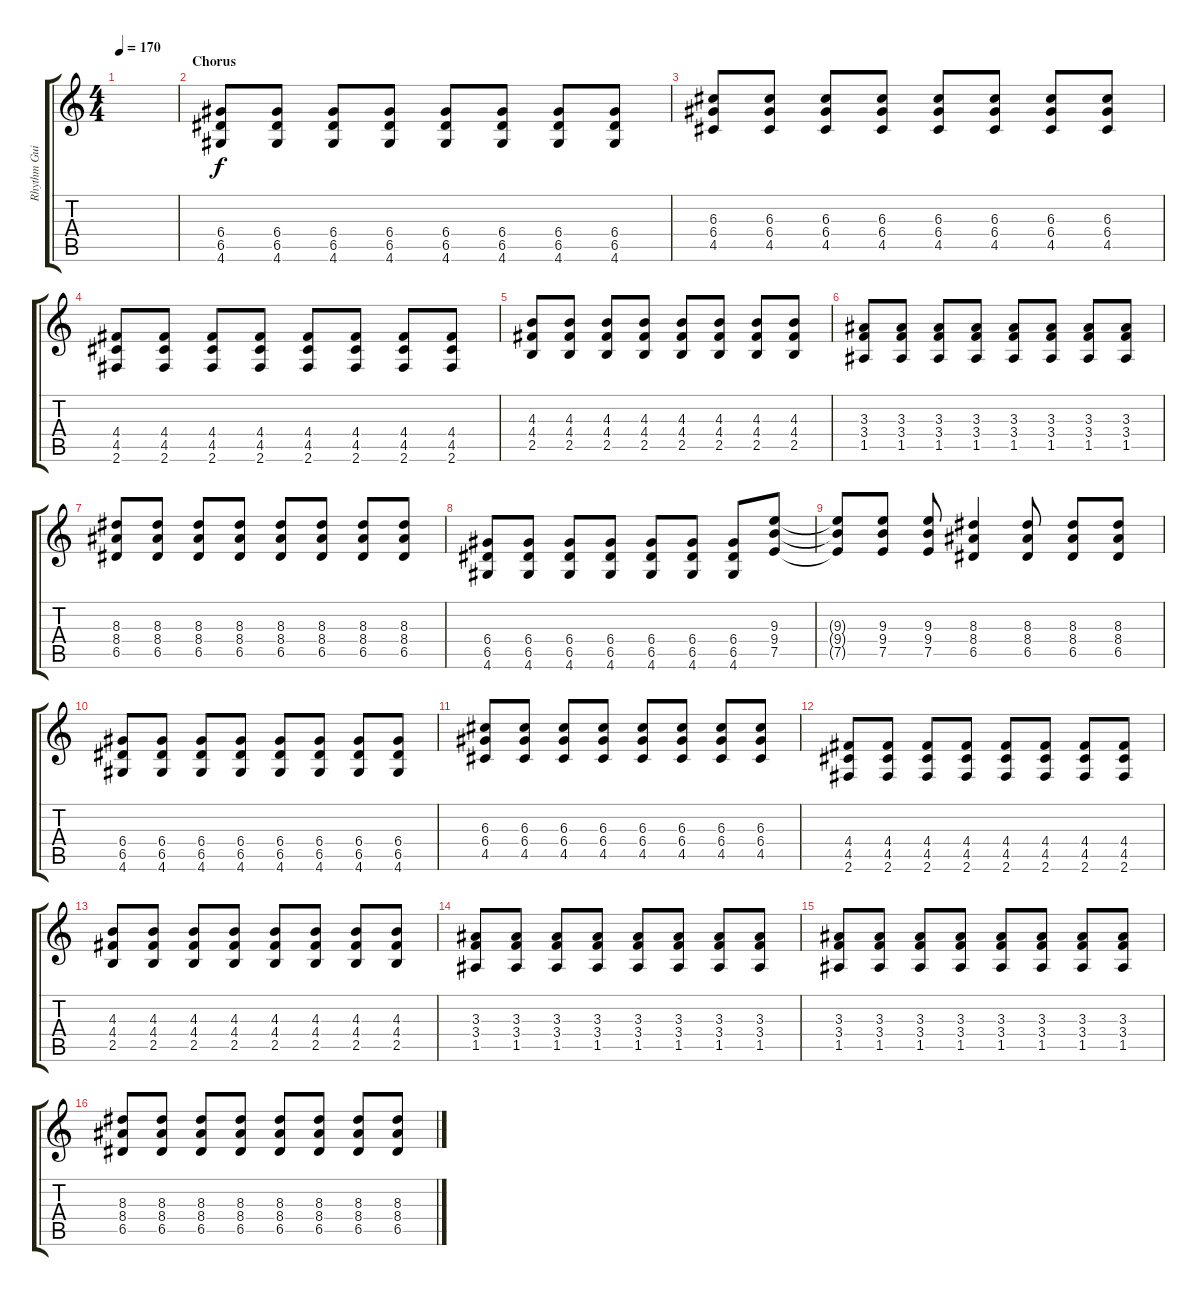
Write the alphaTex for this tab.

\track ("Rhythm Guitar" "Rhythm Gui") {instrument distortionguitar}
\staff {score tabs}
\tuning (E4 B3 G3 D3 A2 E2) {hide}
\ts (4 4)
\tempo 170
\clef g2
\ks c
|
\section ("" "Chorus")
(6.4 6.5 4.6).8 (6.4 6.5 4.6).8 (6.4 6.5 4.6).8 (6.4 6.5 4.6).8 (6.4 6.5 4.6).8 (6.4 6.5 4.6).8 (6.4 6.5 4.6).8 (6.4 6.5 4.6).8 |
(6.3 6.4 4.5).8 (6.3 6.4 4.5).8 (6.3 6.4 4.5).8 (6.3 6.4 4.5).8 (6.3 6.4 4.5).8 (6.3 6.4 4.5).8 (6.3 6.4 4.5).8 (6.3 6.4 4.5).8 |
(4.4 4.5 2.6).8 (4.4 4.5 2.6).8 (4.4 4.5 2.6).8 (4.4 4.5 2.6).8 (4.4 4.5 2.6).8 (4.4 4.5 2.6).8 (4.4 4.5 2.6).8 (4.4 4.5 2.6).8 |
(4.3 4.4 2.5).8 (4.3 4.4 2.5).8 (4.3 4.4 2.5).8 (4.3 4.4 2.5).8 (4.3 4.4 2.5).8 (4.3 4.4 2.5).8 (4.3 4.4 2.5).8 (4.3 4.4 2.5).8 |
(3.3 3.4 1.5).8 (3.3 3.4 1.5).8 (3.3 3.4 1.5).8 (3.3 3.4 1.5).8 (3.3 3.4 1.5).8 (3.3 3.4 1.5).8 (3.3 3.4 1.5).8 (3.3 3.4 1.5).8 |
(8.3 8.4 6.5).8 (8.3 8.4 6.5).8 (8.3 8.4 6.5).8 (8.3 8.4 6.5).8 (8.3 8.4 6.5).8 (8.3 8.4 6.5).8 (8.3 8.4 6.5).8 (8.3 8.4 6.5).8 |
(6.4 6.5 4.6).8 (6.4 6.5 4.6).8 (6.4 6.5 4.6).8 (6.4 6.5 4.6).8 (6.4 6.5 4.6).8 (6.4 6.5 4.6).8 (6.4 6.5 4.6).8 (9.3 9.4 7.5).8 |
(9.3{t} 9.4{t} 7.5{t}).8 (9.3 9.4 7.5).8 (9.3 9.4 7.5).8 (8.3 8.4 6.5).4 (8.3 8.4 6.5).8 (8.3 8.4 6.5).8 (8.3 8.4 6.5).8 |
(6.4 6.5 4.6).8 (6.4 6.5 4.6).8 (6.4 6.5 4.6).8 (6.4 6.5 4.6).8 (6.4 6.5 4.6).8 (6.4 6.5 4.6).8 (6.4 6.5 4.6).8 (6.4 6.5 4.6).8 |
(6.3 6.4 4.5).8 (6.3 6.4 4.5).8 (6.3 6.4 4.5).8 (6.3 6.4 4.5).8 (6.3 6.4 4.5).8 (6.3 6.4 4.5).8 (6.3 6.4 4.5).8 (6.3 6.4 4.5).8 |
(4.4 4.5 2.6).8 (4.4 4.5 2.6).8 (4.4 4.5 2.6).8 (4.4 4.5 2.6).8 (4.4 4.5 2.6).8 (4.4 4.5 2.6).8 (4.4 4.5 2.6).8 (4.4 4.5 2.6).8 |
(4.3 4.4 2.5).8 (4.3 4.4 2.5).8 (4.3 4.4 2.5).8 (4.3 4.4 2.5).8 (4.3 4.4 2.5).8 (4.3 4.4 2.5).8 (4.3 4.4 2.5).8 (4.3 4.4 2.5).8 |
(3.3 3.4 1.5).8 (3.3 3.4 1.5).8 (3.3 3.4 1.5).8 (3.3 3.4 1.5).8 (3.3 3.4 1.5).8 (3.3 3.4 1.5).8 (3.3 3.4 1.5).8 (3.3 3.4 1.5).8 |
(3.3 3.4 1.5).8 (3.3 3.4 1.5).8 (3.3 3.4 1.5).8 (3.3 3.4 1.5).8 (3.3 3.4 1.5).8 (3.3 3.4 1.5).8 (3.3 3.4 1.5).8 (3.3 3.4 1.5).8 |
(8.3 8.4 6.5).8 (8.3 8.4 6.5).8 (8.3 8.4 6.5).8 (8.3 8.4 6.5).8 (8.3 8.4 6.5).8 (8.3 8.4 6.5).8 (8.3 8.4 6.5).8 (8.3 8.4 6.5).8
